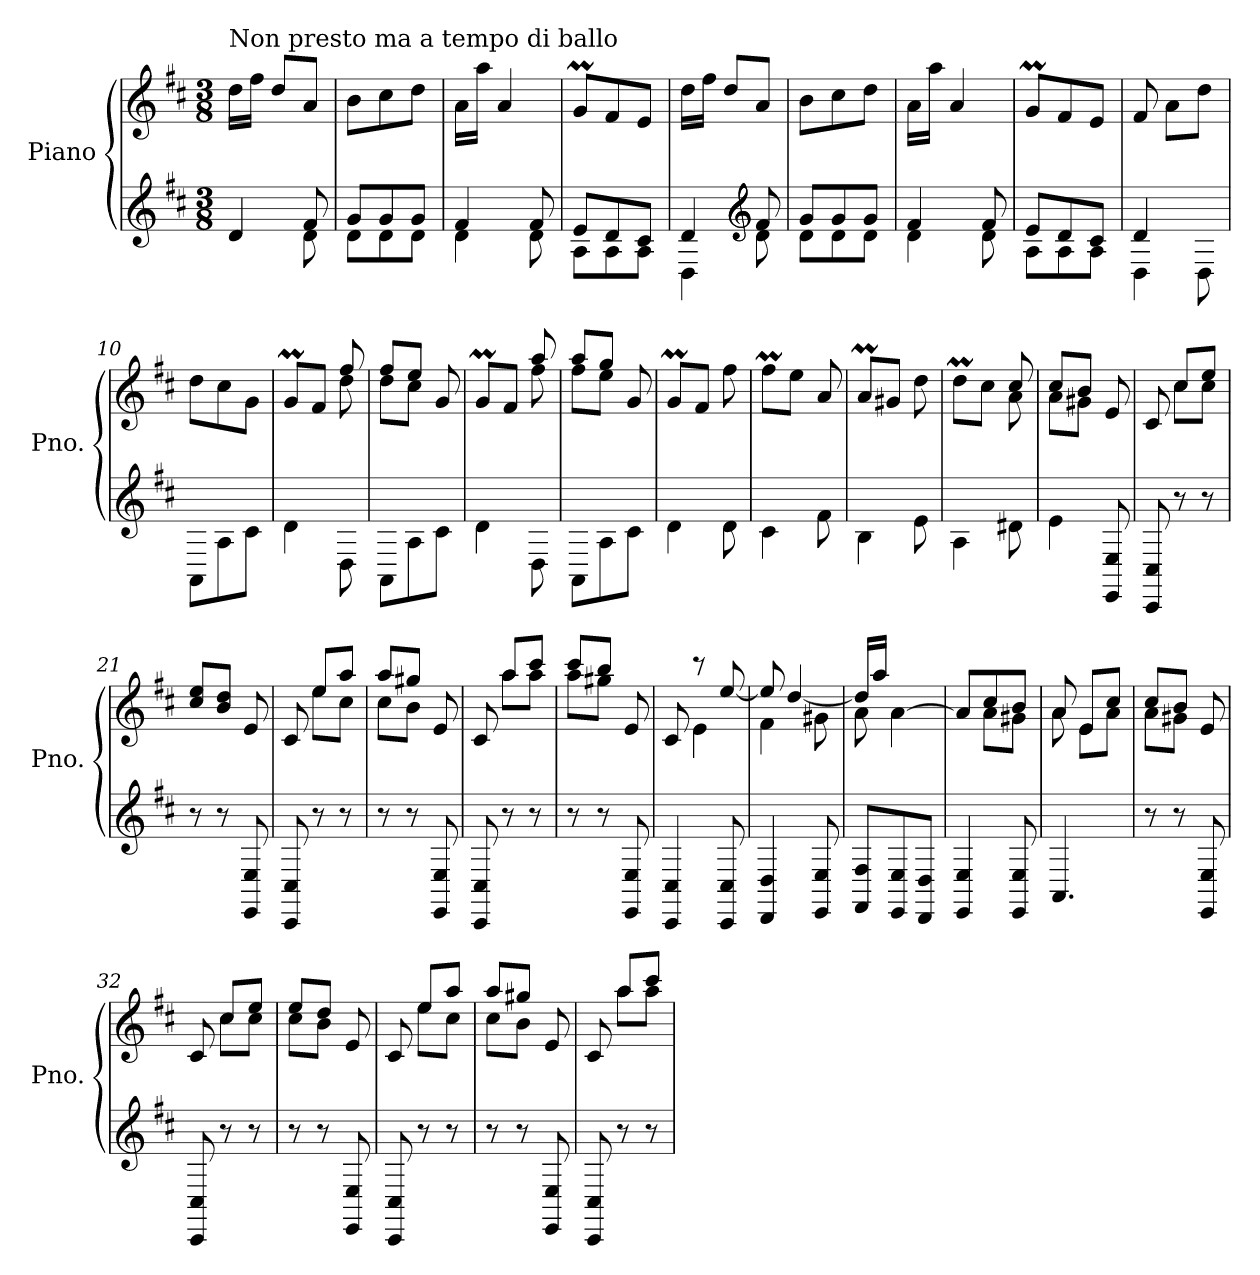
**kern	**kern
*part1	*part1
*staff2	*staff1
*I"Piano	*
*I'Pno.	*
*clefG2	*clefG2
*k[f#c#]	*k[f#c#]
*M3/8	*M3/8
*MM120	*MM120
=1	=1
*^	*
!	!	!LO:TX:t=Non presto ma a tempo di ballo
4d/	4ryy	16dd\LL
.	.	16ff#\JJ
.	.	8dd/L
8f#/	8d\	8a/J
=2	=2	=2
8g/L	8d\L	8b\L
8g/	8d\	8cc#\
8g/J	8d\J	8dd\J
=3	=3	=3
4f#/	4d\	16a\LL
.	.	16aa\JJ
.	.	4a/
8f#/	8d\	.
=4	=4	=4
8e/L	8A\L	8gM/L
8d/	8A\	8f#/
8c#/J	8A\J	8e/J
=5	=5	=5
4d/	4D\	16dd\LL
.	.	16ff#\JJ
.	.	8dd/L
*clefG2	*	*
8f#/	8d\	8a/J
=6	=6	=6
8g/L	8d\L	8b\L
8g/	8d\	8cc#\
8g/J	8d\J	8dd\J
=7	=7	=7
4f#/	4d\	16a\LL
.	.	16aa\JJ
.	.	4a/
8f#/	8d\	.
=8	=8	=8
8e/L	8A\L	8gM/L
8d/	8A\	8f#/
8c#/J	8A\J	8e/J
!!LO:LB:g=z
=9	=9	=9
4d/	4D\	8f#/
.	.	8a\L
8D\	8ryy	8dd\J
*v	*v	*
=10	=10
8AA\L	8dd\L
8A\	8cc#\
8c#\J	8g\J
=11	=11
*	*^
4d\	8gM/L	4ryy
.	8f#/J	.
8D\	8dd\	8ff#/
=12	=12	=12
8AA\L	8ff#/L	8dd\L
8A\	8ee/J	8cc#\J
8c#\J	8ryy	8g/
=13	=13	=13
4d\	8gM/L	4ryy
.	8f#/J	.
8D\	8aa/	8ff#\
=14	=14	=14
8AA\L	8aa/L	8ff#\L
8A\	8gg/J	8ee\J
8c#\J	8g/	8ryy
*	*v	*v
=15	=15
4d\	8gM/L
.	8f#/J
8d\	8ff#\
=16	=16
4c#\	8ff#m\L
.	8ee\J
8f#\	8a/
=17	=17
4B\	8aM/L
.	8g#X/J
8e\	8dd\
=18	=18
*	*^
4A\	8ddM\L	4ryy
.	8cc#\J	.
8d#X\	8cc#/	8a\
!!LO:LB:g=z	!!
=19	=19	=19
4e\	8cc#/L	8a\L
.	8b/J	8g#X\J
8EE/ 8E/	8e/	8ryy
=20	=20	=20
8CC#/ 8C#/	8c#/	8ryy
8r	8cc#/L	8cc#\L
8r	8ee/J	8cc#\J
*	*v	*v
=21	=21
8r	8cc#/ 8ee/L
8r	8b/ 8dd/J
8EE/ 8E/	8e/
=22	=22
*	*^
8CC#/ 8C#/	8c#/	8ryy
8r	8ee/L	8ee\L
8r	8aa/J	8cc#\J
=23	=23	=23
8r	8aa/L	8cc#\L
8r	8gg#X/J	8b\J
8EE/ 8E/	8e/	8ryy
=24	=24	=24
8CC#/ 8C#/	8ryy	8c#/
8r	8aa/L	8aa\L
8r	8ccc#/J	8aa\J
=25	=25	=25
8r	8aa\L	8ccc#/L
8r	8gg#X\J	8bb/J
8EE/ 8E/	8e/	8ryy
=26	=26	=26
4CC#/ 4C#/	8c#/	8ryy
.	4e\	8rccc
8CC#/ 8C#/	.	[8ee/
=27	=27	=27
4DD/ 4D/	4f#\	8ee/]
.	.	[4dd/
8EE/ 8E/	8g#X\	.
!!LO:LB:g=z	!!
=28	=28	=28
8FF#/ 8F#/L	8a\	16dd/LL]
.	.	16aa/JJ
8EE/ 8E/	8ryy	[4a\
8DD/ 8D/J	8ryy	.
=29	=29	=29
4EE/ 4E/	8ryy	8a/L]
.	8a\L	8cc#/
8EE/ 8E/	8g#X\J	8b/J
=30	=30	=30
4.AA/	8a/	8a\
.	8e/L	8e\L
.	8cc#/J	8a\J
=31	=31	=31
8r	8cc#/L	8a\L
8r	8b/J	8g#X\J
8EE/ 8E/	8e/	8ryy
=32	=32	=32
8CC#/ 8C#/	8c#/	8ryy
8r	8cc#/L	8cc#\L
8r	8ee/J	8cc#\J
=33	=33	=33
8r	8ee/L	8cc#\L
8r	8dd/J	8b\J
8EE/ 8E/	8e/	8ryy
=34	=34	=34
8CC#/ 8C#/	8c#/	8ryy
8r	8ee/L	8ee\L
8r	8aa/J	8cc#\J
=35	=35	=35
8r	8aa/L	8cc#\L
8r	8gg#X/J	8b\J
8EE/ 8E/	8e/	8ryy
=36	=36	=36
8CC#/ 8C#/	8c#/	8ryy
8r	8aa/L	8aa\L
8r	8ccc#/J	8aa\J
*	*v	*v
=	=
*-	*-
